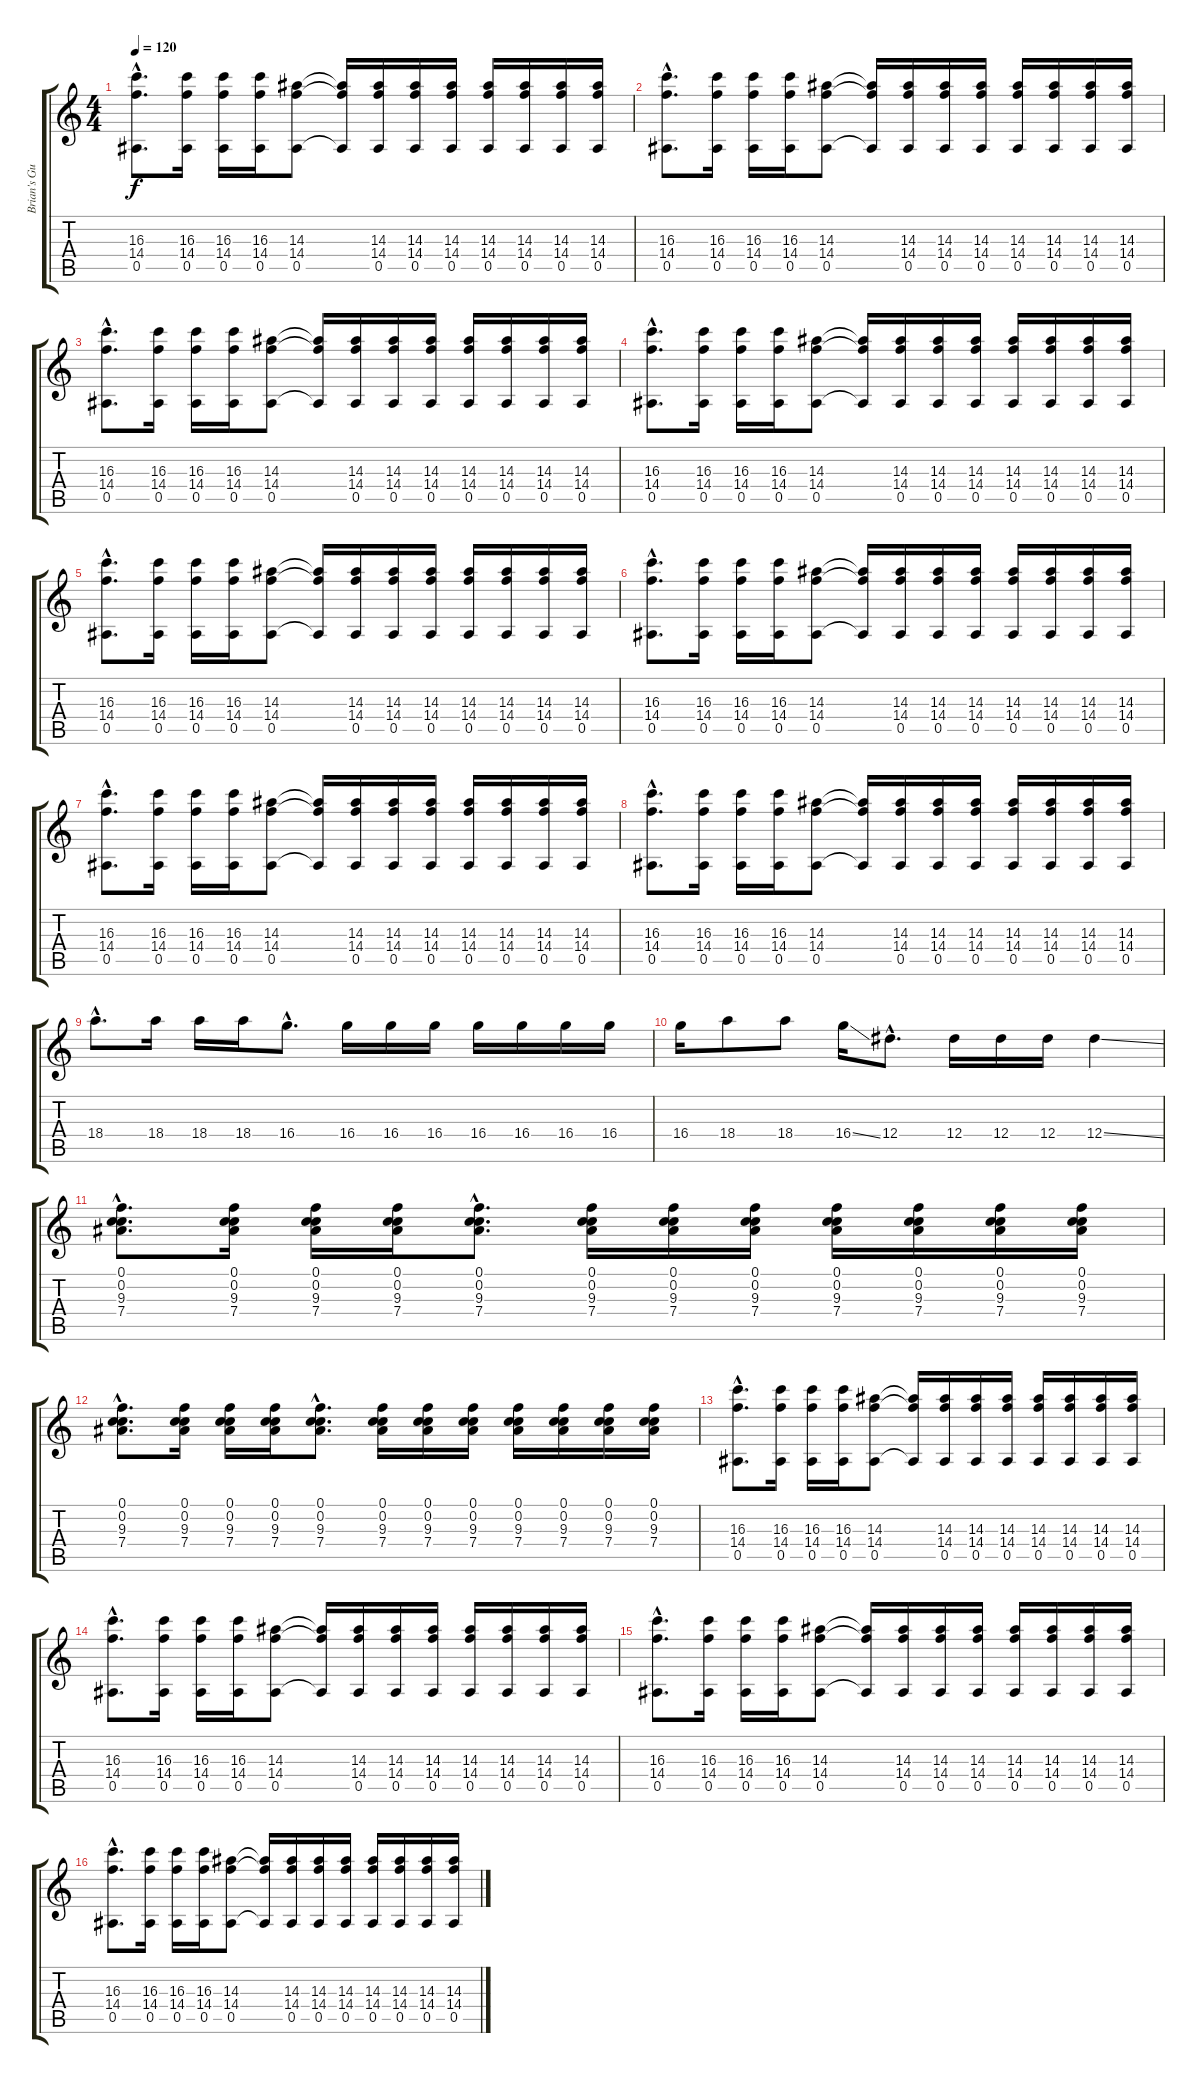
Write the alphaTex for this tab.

\track ("Brian's Guitar" "Brian's Gu") {instrument distortionguitar}
\staff {score tabs}
\tuning (C4 C4 Ab3 Eb3 Bb2 F2) {hide}
\ts (4 4)
\tempo 120
\clef g2
\ks c
(16.3{hac} 14.4{hac} 0.5{hac}).8{d dy f instrument distortionguitar} (16.3 14.4 0.5).16 (16.3 14.4 0.5).16 (16.3 14.4 0.5).16 (14.3 14.4 0.5).8 (14.3{t} 14.4{t} 0.5{t}).16 (14.3 14.4 0.5).16 (14.3 14.4 0.5).16 (14.3 14.4 0.5).16 (14.3 14.4 0.5).16 (14.3 14.4 0.5).16 (14.3 14.4 0.5).16 (14.3 14.4 0.5).16 |
(16.3{hac} 14.4{hac} 0.5{hac}).8{d} (16.3 14.4 0.5).16 (16.3 14.4 0.5).16 (16.3 14.4 0.5).16 (14.3 14.4 0.5).8 (14.3{t} 14.4{t} 0.5{t}).16 (14.3 14.4 0.5).16 (14.3 14.4 0.5).16 (14.3 14.4 0.5).16 (14.3 14.4 0.5).16 (14.3 14.4 0.5).16 (14.3 14.4 0.5).16 (14.3 14.4 0.5).16 |
(16.3{hac} 14.4{hac} 0.5{hac}).8{d} (16.3 14.4 0.5).16 (16.3 14.4 0.5).16 (16.3 14.4 0.5).16 (14.3 14.4 0.5).8 (14.3{t} 14.4{t} 0.5{t}).16 (14.3 14.4 0.5).16 (14.3 14.4 0.5).16 (14.3 14.4 0.5).16 (14.3 14.4 0.5).16 (14.3 14.4 0.5).16 (14.3 14.4 0.5).16 (14.3 14.4 0.5).16 |
(16.3{hac} 14.4{hac} 0.5{hac}).8{d} (16.3 14.4 0.5).16 (16.3 14.4 0.5).16 (16.3 14.4 0.5).16 (14.3 14.4 0.5).8 (14.3{t} 14.4{t} 0.5{t}).16 (14.3 14.4 0.5).16 (14.3 14.4 0.5).16 (14.3 14.4 0.5).16 (14.3 14.4 0.5).16 (14.3 14.4 0.5).16 (14.3 14.4 0.5).16 (14.3 14.4 0.5).16 |
(16.3{hac} 14.4{hac} 0.5{hac}).8{d} (16.3 14.4 0.5).16 (16.3 14.4 0.5).16 (16.3 14.4 0.5).16 (14.3 14.4 0.5).8 (14.3{t} 14.4{t} 0.5{t}).16 (14.3 14.4 0.5).16 (14.3 14.4 0.5).16 (14.3 14.4 0.5).16 (14.3 14.4 0.5).16 (14.3 14.4 0.5).16 (14.3 14.4 0.5).16 (14.3 14.4 0.5).16 |
(16.3{hac} 14.4{hac} 0.5{hac}).8{d} (16.3 14.4 0.5).16 (16.3 14.4 0.5).16 (16.3 14.4 0.5).16 (14.3 14.4 0.5).8 (14.3{t} 14.4{t} 0.5{t}).16 (14.3 14.4 0.5).16 (14.3 14.4 0.5).16 (14.3 14.4 0.5).16 (14.3 14.4 0.5).16 (14.3 14.4 0.5).16 (14.3 14.4 0.5).16 (14.3 14.4 0.5).16 |
(16.3{hac} 14.4{hac} 0.5{hac}).8{d} (16.3 14.4 0.5).16 (16.3 14.4 0.5).16 (16.3 14.4 0.5).16 (14.3 14.4 0.5).8 (14.3{t} 14.4{t} 0.5{t}).16 (14.3 14.4 0.5).16 (14.3 14.4 0.5).16 (14.3 14.4 0.5).16 (14.3 14.4 0.5).16 (14.3 14.4 0.5).16 (14.3 14.4 0.5).16 (14.3 14.4 0.5).16 |
(16.3{hac} 14.4{hac} 0.5{hac}).8{d} (16.3 14.4 0.5).16 (16.3 14.4 0.5).16 (16.3 14.4 0.5).16 (14.3 14.4 0.5).8 (14.3{t} 14.4{t} 0.5{t}).16 (14.3 14.4 0.5).16 (14.3 14.4 0.5).16 (14.3 14.4 0.5).16 (14.3 14.4 0.5).16 (14.3 14.4 0.5).16 (14.3 14.4 0.5).16 (14.3 14.4 0.5).16 |
18.4{hac}.8{d} 18.4.16 18.4.16 18.4.16 16.4{hac}.8{d} 16.4.16 16.4.16 16.4.16 16.4.16 16.4.16 16.4.16 16.4.16 |
16.4.16 18.4.8 18.4.8 16.4{ss}.16 12.4{hac}.8{d} 12.4.16 12.4.16 12.4.16 12.4{ss}.4 |
(0.1{hac} 0.2{hac} 9.3{hac} 7.4{hac}).8{d} (0.1 0.2 9.3 7.4).16 (0.1 0.2 9.3 7.4).16 (0.1 0.2 9.3 7.4).16 (0.1{hac} 0.2{hac} 9.3{hac} 7.4{hac}).8{d} (0.1 0.2 9.3 7.4).16 (0.1 0.2 9.3 7.4).16 (0.1 0.2 9.3 7.4).16 (0.1 0.2 9.3 7.4).16 (0.1 0.2 9.3 7.4).16 (0.1 0.2 9.3 7.4).16 (0.1 0.2 9.3 7.4).16 |
(0.1{hac} 0.2{hac} 9.3{hac} 7.4{hac}).8{d} (0.1 0.2 9.3 7.4).16 (0.1 0.2 9.3 7.4).16 (0.1 0.2 9.3 7.4).16 (0.1{hac} 0.2{hac} 9.3{hac} 7.4{hac}).8{d} (0.1 0.2 9.3 7.4).16 (0.1 0.2 9.3 7.4).16 (0.1 0.2 9.3 7.4).16 (0.1 0.2 9.3 7.4).16 (0.1 0.2 9.3 7.4).16 (0.1 0.2 9.3 7.4).16 (0.1 0.2 9.3 7.4).16 |
(16.3{hac} 14.4{hac} 0.5{hac}).8{d} (16.3 14.4 0.5).16 (16.3 14.4 0.5).16 (16.3 14.4 0.5).16 (14.3 14.4 0.5).8 (14.3{t} 14.4{t} 0.5{t}).16 (14.3 14.4 0.5).16 (14.3 14.4 0.5).16 (14.3 14.4 0.5).16 (14.3 14.4 0.5).16 (14.3 14.4 0.5).16 (14.3 14.4 0.5).16 (14.3 14.4 0.5).16 |
(16.3{hac} 14.4{hac} 0.5{hac}).8{d} (16.3 14.4 0.5).16 (16.3 14.4 0.5).16 (16.3 14.4 0.5).16 (14.3 14.4 0.5).8 (14.3{t} 14.4{t} 0.5{t}).16 (14.3 14.4 0.5).16 (14.3 14.4 0.5).16 (14.3 14.4 0.5).16 (14.3 14.4 0.5).16 (14.3 14.4 0.5).16 (14.3 14.4 0.5).16 (14.3 14.4 0.5).16 |
(16.3{hac} 14.4{hac} 0.5{hac}).8{d} (16.3 14.4 0.5).16 (16.3 14.4 0.5).16 (16.3 14.4 0.5).16 (14.3 14.4 0.5).8 (14.3{t} 14.4{t} 0.5{t}).16 (14.3 14.4 0.5).16 (14.3 14.4 0.5).16 (14.3 14.4 0.5).16 (14.3 14.4 0.5).16 (14.3 14.4 0.5).16 (14.3 14.4 0.5).16 (14.3 14.4 0.5).16 |
(16.3{hac} 14.4{hac} 0.5{hac}).8{d} (16.3 14.4 0.5).16 (16.3 14.4 0.5).16 (16.3 14.4 0.5).16 (14.3 14.4 0.5).8 (14.3{t} 14.4{t} 0.5{t}).16 (14.3 14.4 0.5).16 (14.3 14.4 0.5).16 (14.3 14.4 0.5).16 (14.3 14.4 0.5).16 (14.3 14.4 0.5).16 (14.3 14.4 0.5).16 (14.3 14.4 0.5).16
